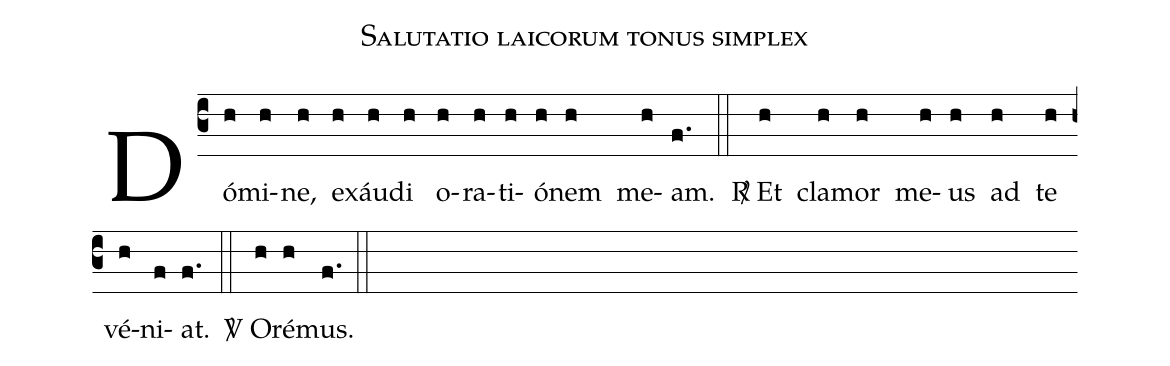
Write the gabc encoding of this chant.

name:Salutatio laicorum tonus simplex;
%%
(c3) Dó(h)mi(h)ne,(h) ex(h)áu(h)di(h) o(h)ra(h)ti(h)ó(h)nem(h) me(h)am.(f.) (::)
<sp>R/</sp> Et(h) cla(h)mor(h) me(h)us(h) ad(h) te(h) vé(h)ni(f)at.(f.) (::)
<sp>V/</sp> O(h)ré(h)mus.(f.) (::)
